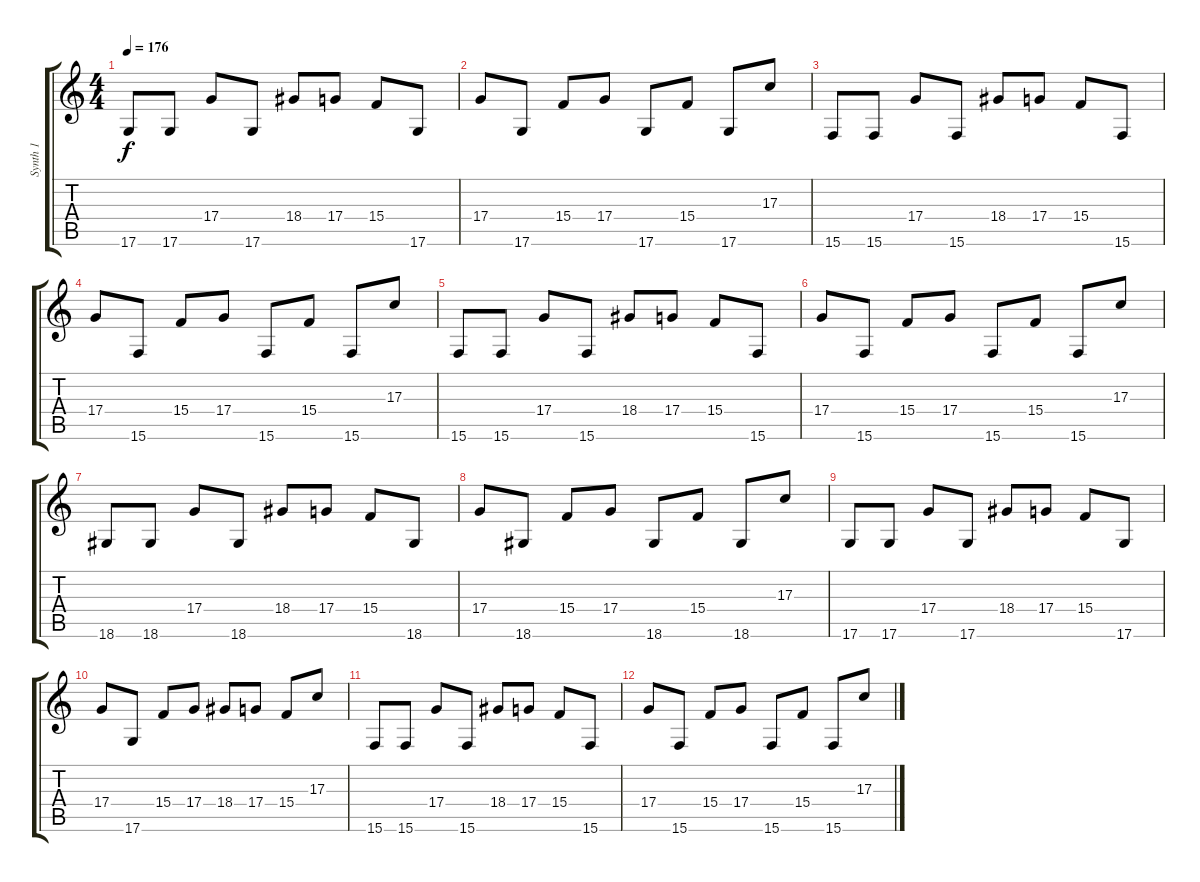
\track ("Synth 1" "Synth 1") {instrument lead1square}
\staff {score tabs}
\tuning (E4 B3 G3 D3 A2 D2) {hide}
\ts (4 4)
\tempo 176
\clef g2
\ks c
17.6.8{dy f} 17.6.8 17.4.8 17.6.8 18.4.8 17.4.8 15.4.8 17.6.8 |
17.4.8 17.6.8 15.4.8 17.4.8 17.6.8 15.4.8 17.6.8 17.3.8 |
15.6.8 15.6.8 17.4.8 15.6.8 18.4.8 17.4.8 15.4.8 15.6.8 |
17.4.8 15.6.8 15.4.8 17.4.8 15.6.8 15.4.8 15.6.8 17.3.8 |
15.6.8 15.6.8 17.4.8 15.6.8 18.4.8 17.4.8 15.4.8 15.6.8 |
17.4.8 15.6.8 15.4.8 17.4.8 15.6.8 15.4.8 15.6.8 17.3.8 |
18.6.8 18.6.8 17.4.8 18.6.8 18.4.8 17.4.8 15.4.8 18.6.8 |
17.4.8 18.6.8 15.4.8 17.4.8 18.6.8 15.4.8 18.6.8 17.3.8 |
17.6.8 17.6.8 17.4.8 17.6.8 18.4.8 17.4.8 15.4.8 17.6.8 |
17.4.8 17.6.8 15.4.8 17.4.8 18.4.8 17.4.8 15.4.8 17.3.8 |
15.6.8 15.6.8 17.4.8 15.6.8 18.4.8 17.4.8 15.4.8 15.6.8 |
17.4.8 15.6.8 15.4.8 17.4.8 15.6.8 15.4.8 15.6.8 17.3.8
